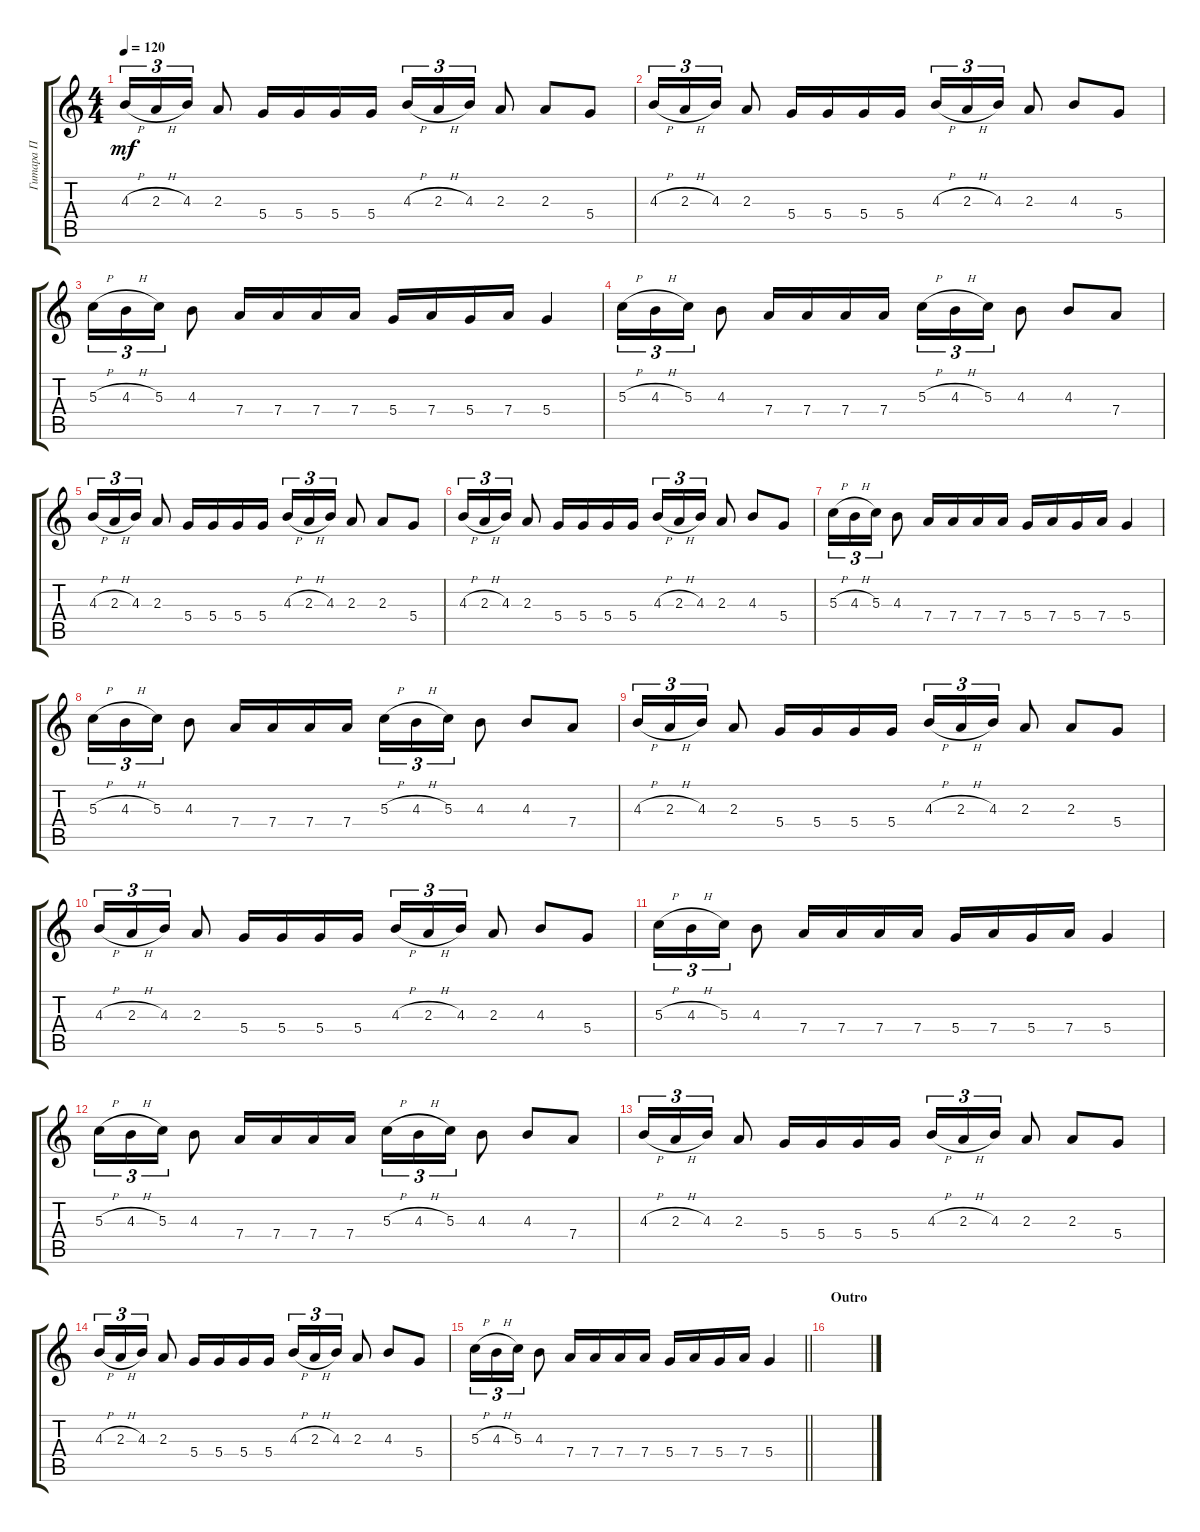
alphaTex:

\track ("Гитара П" "Гитара П") {instrument electricguitarclean}
\staff {score tabs}
\tuning (E4 B3 G3 D3 A2 D2) {hide}
\ts (4 4)
\tempo 120
\clef g2
\ks c
4.3{h}.16{tu (3 2) dy mf} 2.3{h}.16{tu (3 2)} 4.3.16{tu (3 2)} 2.3.8 5.4.16 5.4.16 5.4.16 5.4.16 4.3{h}.16{tu (3 2)} 2.3{h}.16{tu (3 2)} 4.3.16{tu (3 2)} 2.3.8 2.3.8 5.4.8 |
4.3{h}.16{tu (3 2)} 2.3{h}.16{tu (3 2)} 4.3.16{tu (3 2)} 2.3.8 5.4.16 5.4.16 5.4.16 5.4.16 4.3{h}.16{tu (3 2)} 2.3{h}.16{tu (3 2)} 4.3.16{tu (3 2)} 2.3.8 4.3.8 5.4.8 |
5.3{h}.16{tu (3 2)} 4.3{h}.16{tu (3 2)} 5.3.16{tu (3 2)} 4.3.8 7.4.16 7.4.16 7.4.16 7.4.16 5.4.16 7.4.16 5.4.16 7.4.16 5.4.4 |
5.3{h}.16{tu (3 2)} 4.3{h}.16{tu (3 2)} 5.3.16{tu (3 2)} 4.3.8 7.4.16 7.4.16 7.4.16 7.4.16 5.3{h}.16{tu (3 2)} 4.3{h}.16{tu (3 2)} 5.3.16{tu (3 2)} 4.3.8 4.3.8 7.4.8 |
4.3{h}.16{tu (3 2)} 2.3{h}.16{tu (3 2)} 4.3.16{tu (3 2)} 2.3.8 5.4.16 5.4.16 5.4.16 5.4.16 4.3{h}.16{tu (3 2)} 2.3{h}.16{tu (3 2)} 4.3.16{tu (3 2)} 2.3.8 2.3.8 5.4.8 |
4.3{h}.16{tu (3 2)} 2.3{h}.16{tu (3 2)} 4.3.16{tu (3 2)} 2.3.8 5.4.16 5.4.16 5.4.16 5.4.16 4.3{h}.16{tu (3 2)} 2.3{h}.16{tu (3 2)} 4.3.16{tu (3 2)} 2.3.8 4.3.8 5.4.8 |
5.3{h}.16{tu (3 2)} 4.3{h}.16{tu (3 2)} 5.3.16{tu (3 2)} 4.3.8 7.4.16 7.4.16 7.4.16 7.4.16 5.4.16 7.4.16 5.4.16 7.4.16 5.4.4 |
5.3{h}.16{tu (3 2)} 4.3{h}.16{tu (3 2)} 5.3.16{tu (3 2)} 4.3.8 7.4.16 7.4.16 7.4.16 7.4.16 5.3{h}.16{tu (3 2)} 4.3{h}.16{tu (3 2)} 5.3.16{tu (3 2)} 4.3.8 4.3.8 7.4.8 |
4.3{h}.16{tu (3 2)} 2.3{h}.16{tu (3 2)} 4.3.16{tu (3 2)} 2.3.8 5.4.16 5.4.16 5.4.16 5.4.16 4.3{h}.16{tu (3 2)} 2.3{h}.16{tu (3 2)} 4.3.16{tu (3 2)} 2.3.8 2.3.8 5.4.8 |
4.3{h}.16{tu (3 2)} 2.3{h}.16{tu (3 2)} 4.3.16{tu (3 2)} 2.3.8 5.4.16 5.4.16 5.4.16 5.4.16 4.3{h}.16{tu (3 2)} 2.3{h}.16{tu (3 2)} 4.3.16{tu (3 2)} 2.3.8 4.3.8 5.4.8 |
5.3{h}.16{tu (3 2)} 4.3{h}.16{tu (3 2)} 5.3.16{tu (3 2)} 4.3.8 7.4.16 7.4.16 7.4.16 7.4.16 5.4.16 7.4.16 5.4.16 7.4.16 5.4.4 |
5.3{h}.16{tu (3 2)} 4.3{h}.16{tu (3 2)} 5.3.16{tu (3 2)} 4.3.8 7.4.16 7.4.16 7.4.16 7.4.16 5.3{h}.16{tu (3 2)} 4.3{h}.16{tu (3 2)} 5.3.16{tu (3 2)} 4.3.8 4.3.8 7.4.8 |
4.3{h}.16{tu (3 2)} 2.3{h}.16{tu (3 2)} 4.3.16{tu (3 2)} 2.3.8 5.4.16 5.4.16 5.4.16 5.4.16 4.3{h}.16{tu (3 2)} 2.3{h}.16{tu (3 2)} 4.3.16{tu (3 2)} 2.3.8 2.3.8 5.4.8 |
4.3{h}.16{tu (3 2)} 2.3{h}.16{tu (3 2)} 4.3.16{tu (3 2)} 2.3.8 5.4.16 5.4.16 5.4.16 5.4.16 4.3{h}.16{tu (3 2)} 2.3{h}.16{tu (3 2)} 4.3.16{tu (3 2)} 2.3.8 4.3.8 5.4.8 |
\barLineRight lightlight
5.3{h}.16{tu (3 2)} 4.3{h}.16{tu (3 2)} 5.3.16{tu (3 2)} 4.3.8 7.4.16 7.4.16 7.4.16 7.4.16 5.4.16 7.4.16 5.4.16 7.4.16 5.4.4 |
\section ("" "Outro")
